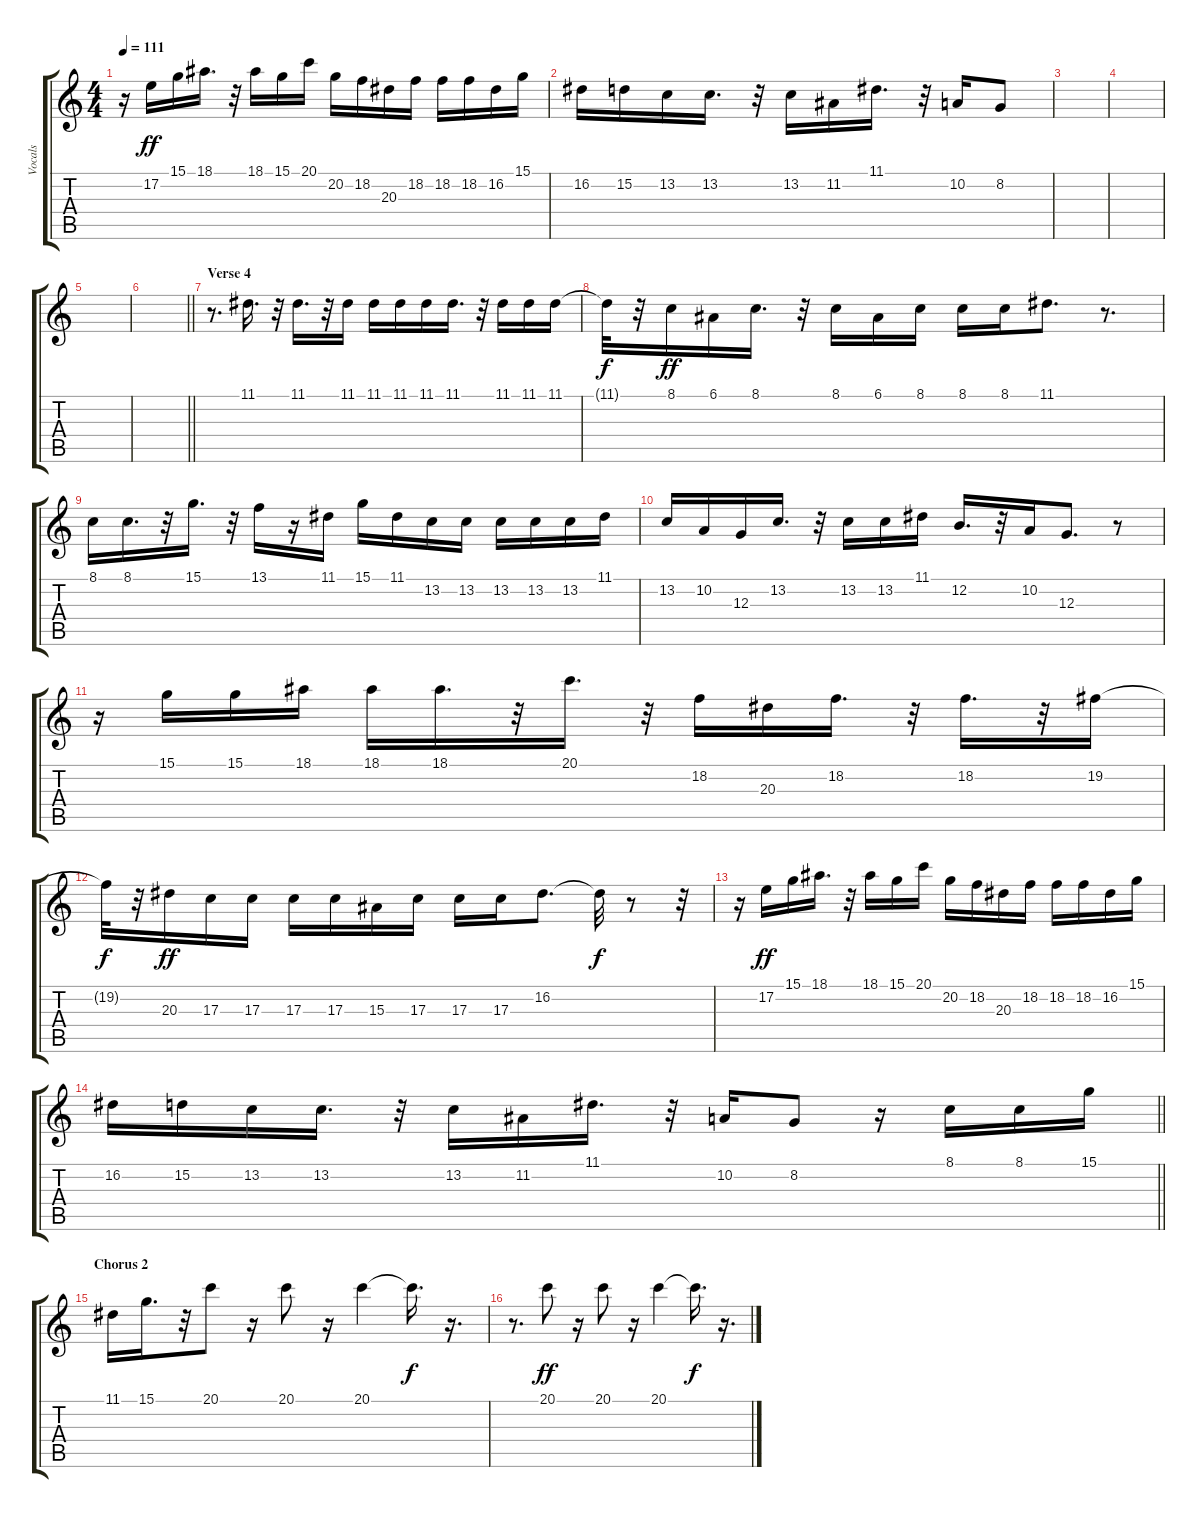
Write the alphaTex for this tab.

\track ("Vocals" "Vocals") {instrument altosax}
\staff {score tabs}
\tuning (E4 B3 G3 D3 A2 E2) {hide}
\ts (4 4)
\tempo 111
\clef g2
\ks c
r.16{dy f} 17.2.16{dy ff} 15.1.16 18.1.16{d} r.32 18.1.16 15.1.16 20.1.16 20.2.16 18.2.16 20.3.16 18.2.16 18.2.16 18.2.16 16.2.16 15.1.16 |
16.2.16 15.2.16 13.2.16 13.2.16{d} r.32 13.2.16 11.2.16 11.1.16{d} r.32 10.2.16 8.2.8 |
|
|
|
\barLineRight lightlight
|
\section ("" "Verse 4")
r.8{d} 11.1.16{d} r.32 11.1.16{d} r.32 11.1.16 11.1.16 11.1.16 11.1.16 11.1.16{d} r.32 11.1.16 11.1.16 11.1.16 |
11.1{t}.32{dy f} r.32 8.1.16{dy ff} 6.1.16 8.1.16{d} r.32 8.1.16 6.1.16 8.1.16 8.1.16 8.1.16 11.1.8{d} r.8{d} |
8.1.16 8.1.16{d} r.32 15.1.16{d} r.32 13.1.16 r.16 11.1.16 15.1.16 11.1.16 13.2.16 13.2.16 13.2.16 13.2.16 13.2.16 11.1.16 |
13.2.16 10.2.16 12.3.16 13.2.16{d} r.32 13.2.16 13.2.16 11.1.16 12.2.16{d} r.32 10.2.16 12.3.8{d} r.8 |
r.16 15.1.16 15.1.16 18.1.16 18.1.16 18.1.16{d} r.32 20.1.16{d} r.32 18.2.16 20.3.16 18.2.16{d} r.32 18.2.16{d} r.32 19.2.16 |
19.2{t}.32{dy f} r.32 20.3.16{dy ff} 17.3.16 17.3.16 17.3.16 17.3.16 15.3.16 17.3.16 17.3.16 17.3.16 16.2.8{d} 16.2{t}.32{dy f} r.8 r.32 |
r.16 17.2.16{dy ff} 15.1.16 18.1.16{d} r.32 18.1.16 15.1.16 20.1.16 20.2.16 18.2.16 20.3.16 18.2.16 18.2.16 18.2.16 16.2.16 15.1.16 |
\barLineRight lightlight
16.2.16 15.2.16 13.2.16 13.2.16{d} r.32 13.2.16 11.2.16 11.1.16{d} r.32 10.2.16 8.2.8 r.16 8.1.16 8.1.16 15.1.16 |
\section ("" "Chorus 2")
11.1.16 15.1.16{d} r.32 20.1.8 r.16 20.1.8 r.16 20.1.4 20.1{t}.16{d dy f} r.16{d} |
r.8{d} 20.1.8{dy ff} r.16 20.1.8 r.16 20.1.4 20.1{t}.16{d dy f} r.16{d}
